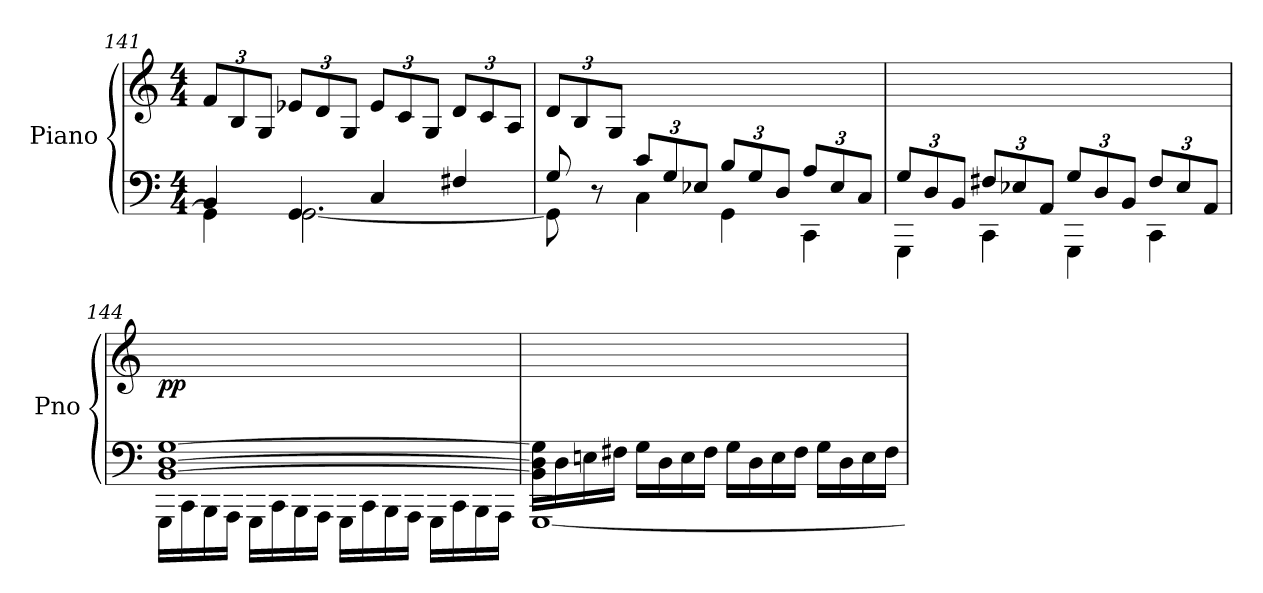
**kern	**kern	**dynam
*part1	*part1	*part1
*staff2	*staff1	*staff1/2
*I"Piano	*	*
*I'Pno	*	*
!!LO:LB:g=z
*clefF4	*clefG2	*
*k[]	*k[]	*
*M4/4	*M4/4	*
=141	=141	=141
*^	*	*
*	*	*Xbrackettup	*
4BB/	4GG\]	12f/L	.
.	.	12B/	.
.	.	12G/J	.
4GG/	[2.GG\	12e-X/L	.
.	.	12d/	.
.	.	12G/J	.
4C/	.	12e-/L	.
.	.	12c/	.
.	.	12G/J	.
4F#X/	.	12d/L	.
.	.	12c/	.
.	.	12A/J	.
=142	=142	=142	=142
*	*^	*	*
4ryy	8G/	8GG\]	12d/L	.
.	.	.	12B/	.
.	8r	2..ryy	.	.
.	.	.	12G/J	.
*Xbrackettup	*	*	*	*
12c/L	4C\	.	12ryy	.
!	!	!	!	!LO:DY:b
12G/	.	.	3%2ryy	other-dynamics
12E-X/J	.	.	.	.
12B/L	4GG\	.	.	.
12G/	.	.	.	.
12D/J	.	.	.	.
12A/L	4CC\	.	.	.
12E-/	.	.	.	.
12C/J	.	.	.	.
*	*v	*v	*	*
=143	=143	=143	=143
12G/L	4GGG\	1ryy	.
12D/	.	.	.
12BB/J	.	.	.
12F#X/L	4CC\	.	.
12E-X/	.	.	.
12AA/J	.	.	.
12G/L	4GGG\	.	.
12D/	.	.	.
12BB/J	.	.	.
12F#/L	4CC\	.	.
12E-/	.	.	.
12AA/J	.	.	.
!!LO:LB:g=z
=144	=144	=144	=144
!	!	!	!LO:DY:b
[1BB [1D [1G	16GGG\LL	1ryy	pp
.	16CC\	.	.
.	16BBB\	.	.
.	16AAA\JJ	.	.
.	16GGG\LL	.	.
.	16CC\	.	.
.	16BBB\	.	.
.	16AAA\JJ	.	.
.	16GGG\LL	.	.
.	16CC\	.	.
.	16BBB\	.	.
.	16AAA\JJ	.	.
.	16GGG\LL	.	.
.	16CC\	.	.
.	16BBB\	.	.
.	16AAA\JJ	.	.
=145	=145	=145	=145
16BB\] 16D\] 16G\]LL	[1GGG	1ryy	.
16D\	.	.	.
16En\	.	.	.
16F#X\JJ	.	.	.
16G\LL	.	.	.
16D\	.	.	.
16E\	.	.	.
16F#\JJ	.	.	.
16G\LL	.	.	.
16D\	.	.	.
16E\	.	.	.
16F#\JJ	.	.	.
16G\LL	.	.	.
16D\	.	.	.
16E\	.	.	.
16F#\JJ	.	.	.
*v	*v	*	*
=	=	=
*-	*-	*-
